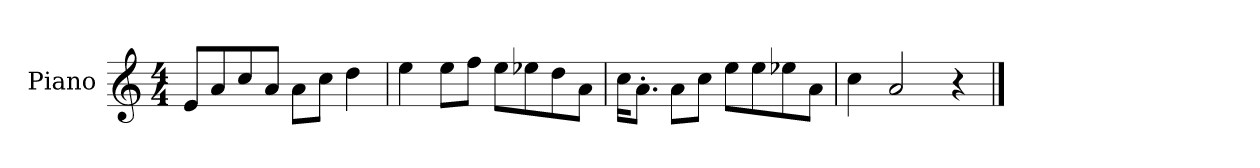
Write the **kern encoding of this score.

**kern
*part1
*staff1
*I"Piano
*I'P-no
*clefG2
*k[]
*M4/4
*MM90
=1
8e/L
8a/
8cc/
8a/J
8a\L
8cc\J
4dd\
=2
4ee\
8ee\L
8ff\J
8ee\L
8ee-X\
8dd\
8a\J
=3
16cc\KL
8.a'\J
8a\L
8cc\J
8ee\L
8ee\
8ee-X\
8a\J
=4
4cc\
2a/
4r
==
*-
